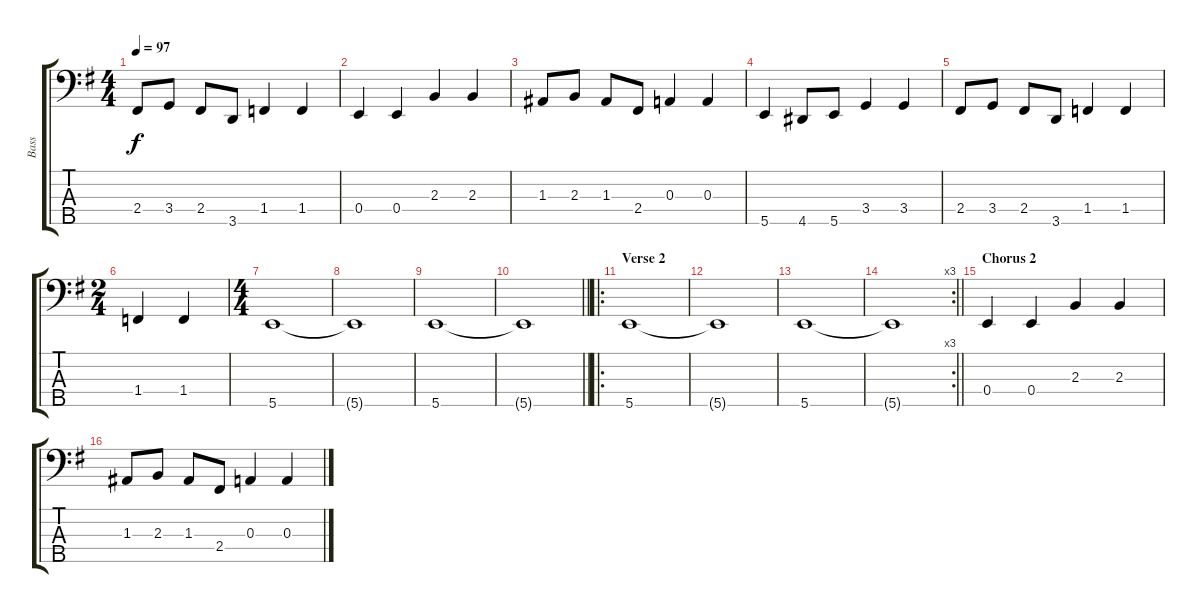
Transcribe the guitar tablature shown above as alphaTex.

\track ("Bass" "Bass") {instrument electricbassfinger}
\staff {score tabs}
\tuning (G2 D2 A1 E1 B0) {hide}
\ts (4 4)
\tempo 97
\clef f4
\ks g
2.4.8{dy f} 3.4.8 2.4.8 3.5.8 1.4.4 1.4.4 |
0.4.4 0.4.4 2.3.4 2.3.4 |
1.3.8 2.3.8 1.3.8 2.4.8 0.3.4 0.3.4 |
5.5.4 4.5.8 5.5.8 3.4.4 3.4.4 |
2.4.8 3.4.8 2.4.8 3.5.8 1.4.4 1.4.4 |
\ts (2 4)
1.4.4 1.4.4 |
\ts (4 4)
5.5.1 |
5.5{t}.1 |
5.5.1 |
\barLineRight lightlight
5.5{t}.1 |
\ro
\section ("" "Verse 2")
5.5.1 |
5.5{t}.1 |
5.5.1 |
\rc 3
\barLineRight lightlight
5.5{t}.1 |
\section ("" "Chorus 2")
0.4.4 0.4.4 2.3.4 2.3.4 |
1.3.8 2.3.8 1.3.8 2.4.8 0.3.4 0.3.4
